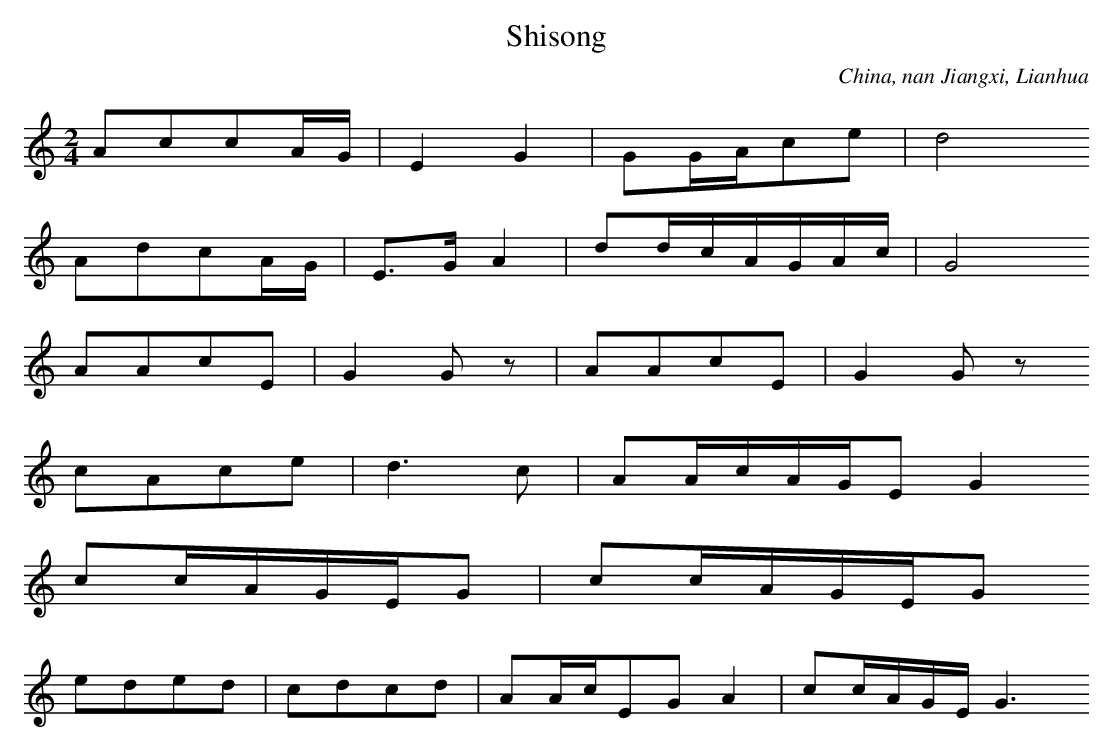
X:1
T: Shisong
O: China, nan Jiangxi, Lianhua
M: 2/4
L: 1/16
K: C
A2c2c2AG | E4G4 | G2GAc2e2 | d8
A2d2c2AG | E3GA4 | d2dcAGAc | G8
A2A2c2E2 | G4G2z2 | A2A2c2E2 | G4G2z2
c2A2c2e2 | d6c2 | A2AcAGE2G4
c2cAGEG2 | c2cAGEG2
e2d2e2d2 | c2d2c2d2 | A2AcE2G2A4 | c2cAGEG6
